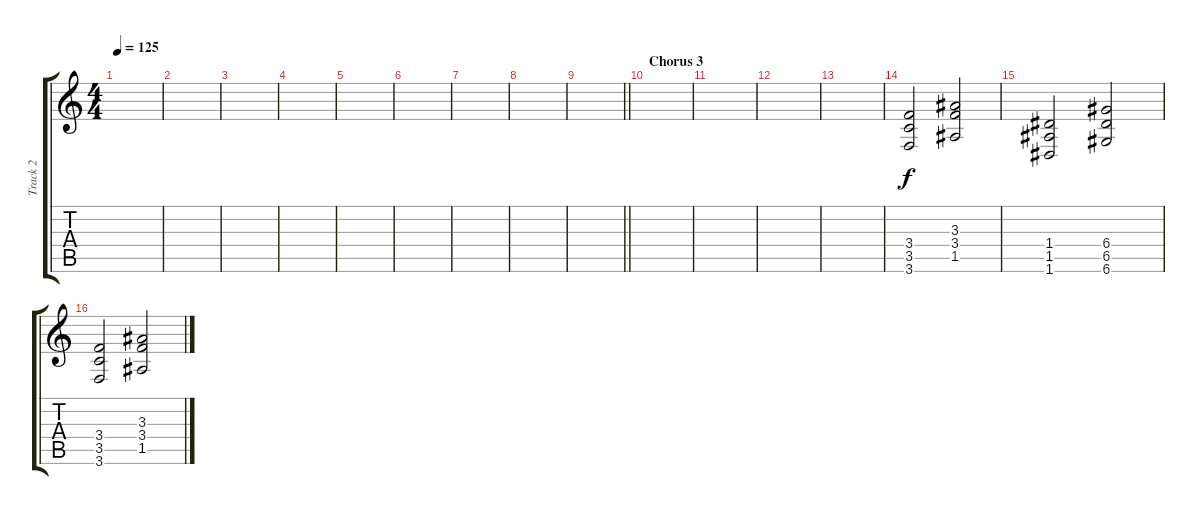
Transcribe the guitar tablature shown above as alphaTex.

\track ("Track 2" "Track 2") {instrument distortionguitar}
\staff {score tabs}
\tuning (E4 B3 G3 D3 A2 D2) {hide}
\ts (4 4)
\tempo 125
\clef g2
\ks c
|
|
|
|
|
|
|
|
\barLineRight lightlight
|
\section ("" "Chorus 3")
|
|
|
|
(3.4 3.5 3.6).2 (3.3 3.4 1.5).2 |
(1.4 1.5 1.6).2 (6.4 6.5 6.6).2 |
(3.4 3.5 3.6).2 (3.3 3.4 1.5).2
